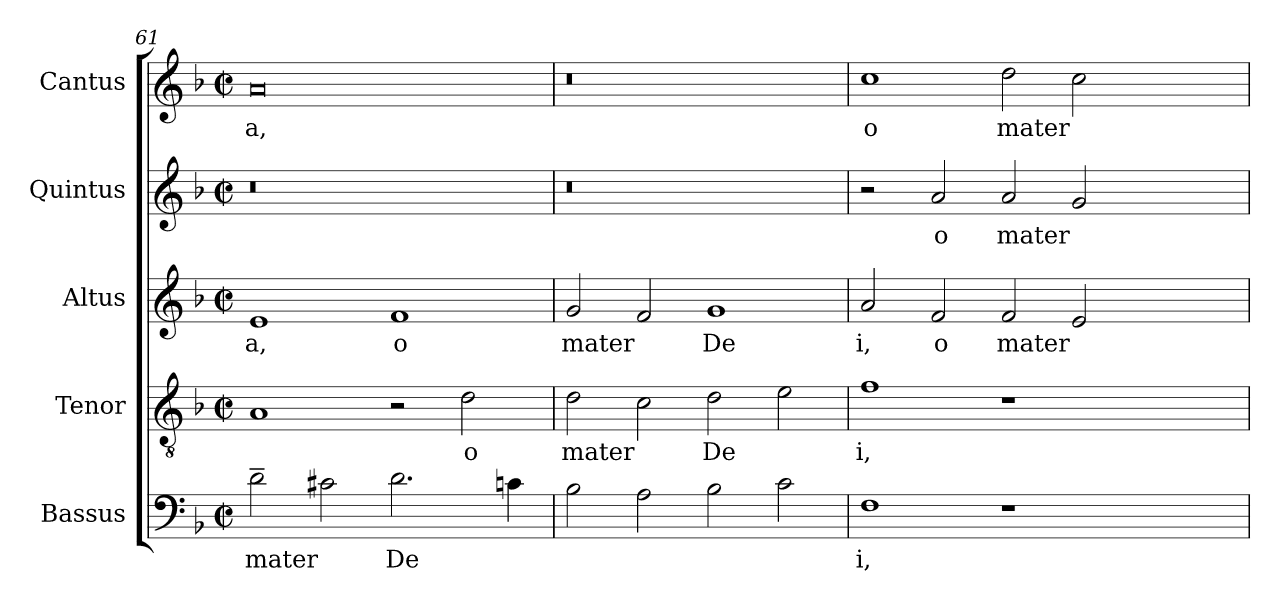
**kern	**text	**kern	**text	**kern	**text	**kern	**text	**kern	**text
*part5	*part5	*part4	*part4	*part3	*part3	*part2	*part2	*part1	*part1
*staff5	*staff5	*staff4	*staff4	*staff3	*staff3	*staff2	*staff2	*staff1	*staff1
*I"Bassus	*	*I"Tenor	*	*I"Altus	*	*I"Quintus	*	*I"Cantus	*
!!LO:PB:g=z
*clefF4	*	*clefGv2	*	*clefG2	*	*clefG2	*	*clefG2	*
*k[b-]	*	*k[b-]	*	*k[b-]	*	*k[b-]	*	*k[b-]	*
*F:	*	*F:	*	*F:	*	*F:	*	*F:	*
*M2/2	*	*M2/2	*	*M2/2	*	*M2/2	*	*M2/2	*
*met(c|)	*	*met(c|)	*	*met(c|)	*	*met(c|)	*	*met(c|)	*
=61	=61	=61	=61	=61	=61	=61	=61	=61	=61
!	!LO:LY:b:cj	!	!	!	!LO:LY:b:cj	!	!	!	!LO:LY:b:cj
2d~>\	mater	1A	.	1e	a,	0r	.	0a	a,
2c#X\	.	.	.	.	.	.	.	.	.
!	!LO:LY:b	!	!	!	!LO:LY:b:cj	!	!	!	!
2.d\	De	2r	.	1f	o	.	.	.	.
!	!	!	!LO:LY:b:cj	!	!	!	!	!	!
.	.	2d\	o	.	.	.	.	.	.
4cn\	.	.	.	.	.	.	.	.	.
=62	=62	=62	=62	=62	=62	=62	=62	=62	=62
!	!	!	!LO:LY:b:cj	!	!LO:LY:b:cj	!	!	!	!
2B-\	.	2d\	mater	2g/	mater	0r	.	0r	.
2A\	.	2c\	.	2f/	.	.	.	.	.
!	!	!	!LO:LY:b	!	!LO:LY:b:cj	!	!	!	!
2B-\	.	2d\	De	1g	De	.	.	.	.
2c\	.	2e\	.	.	.	.	.	.	.
=63	=63	=63	=63	=63	=63	=63	=63	=63	=63
!	!LO:LY:b:cj	!	!LO:LY:b:cj	!	!LO:LY:b:cj	!	!	!	!LO:LY:b:cj
1F	i,	1f	i,	2a/	i,	2r	.	1cc	o
!	!	!	!	!	!LO:LY:b:cj	!	!LO:LY:b:cj	!	!
.	.	.	.	2f/	o	2a/	o	.	.
!LO:N:vis=1	!	!LO:N:vis=1	!	!	!LO:LY:b:cj	!	!LO:LY:b:cj	!	!LO:LY:b:cj
0r	.	0r	.	2f/	mater	2a/	mater	2dd\	mater
.	.	.	.	2e/	.	2g/	.	2cc\	.
.	.	.	.	1ryy	.	1ryy	.	1ryy	.
=	=	=	=	=	=	=	=	=	=
*-	*-	*-	*-	*-	*-	*-	*-	*-	*-
